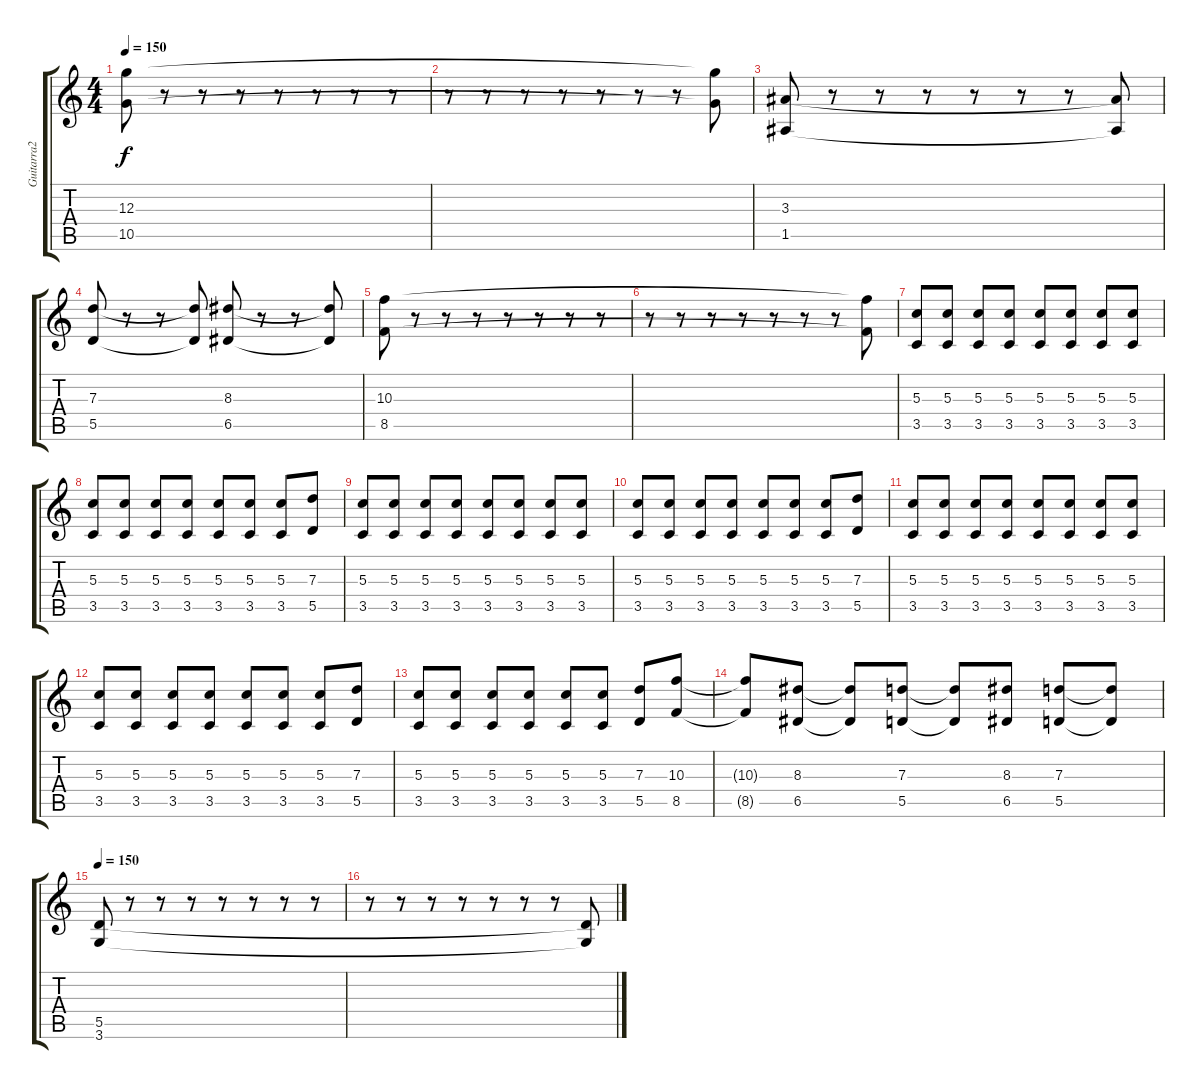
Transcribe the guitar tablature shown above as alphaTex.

\track ("Guitarra2" "Guitarra2") {instrument distortionguitar}
\staff {score tabs}
\tuning (E4 B3 G3 D3 A2 E2) {hide}
\ts (4 4)
\tempo 150
\clef g2
\ks c
(12.3 10.5).8{dy f} r.8 r.8 r.8 r.8 r.8 r.8 r.8 |
r.8 r.8 r.8 r.8 r.8 r.8 r.8 (12.3{t} 10.5{t}).8 |
(3.3 1.5).8 r.8 r.8 r.8 r.8 r.8 r.8 (3.3{t} 1.5{t}).8 |
(7.3 5.5).8 r.8 r.8 (7.3{t} 5.5{t}).8 (8.3 6.5).8 r.8 r.8 (8.3{t} 6.5{t}).8 |
(10.3 8.5).8 r.8 r.8 r.8 r.8 r.8 r.8 r.8 |
r.8 r.8 r.8 r.8 r.8 r.8 r.8 (10.3{t} 8.5{t}).8 |
(5.3 3.5).8 (5.3 3.5).8 (5.3 3.5).8 (5.3 3.5).8 (5.3 3.5).8 (5.3 3.5).8 (5.3 3.5).8 (5.3 3.5).8 |
(5.3 3.5).8 (5.3 3.5).8 (5.3 3.5).8 (5.3 3.5).8 (5.3 3.5).8 (5.3 3.5).8 (5.3 3.5).8 (7.3 5.5).8 |
(5.3 3.5).8 (5.3 3.5).8 (5.3 3.5).8 (5.3 3.5).8 (5.3 3.5).8 (5.3 3.5).8 (5.3 3.5).8 (5.3 3.5).8 |
(5.3 3.5).8 (5.3 3.5).8 (5.3 3.5).8 (5.3 3.5).8 (5.3 3.5).8 (5.3 3.5).8 (5.3 3.5).8 (7.3 5.5).8 |
(5.3 3.5).8 (5.3 3.5).8 (5.3 3.5).8 (5.3 3.5).8 (5.3 3.5).8 (5.3 3.5).8 (5.3 3.5).8 (5.3 3.5).8 |
(5.3 3.5).8 (5.3 3.5).8 (5.3 3.5).8 (5.3 3.5).8 (5.3 3.5).8 (5.3 3.5).8 (5.3 3.5).8 (7.3 5.5).8 |
(5.3 3.5).8 (5.3 3.5).8 (5.3 3.5).8 (5.3 3.5).8 (5.3 3.5).8 (5.3 3.5).8 (7.3 5.5).8 (10.3 8.5).8 |
(10.3{t} 8.5{t}).8 (8.3 6.5).8 (8.3{t} 6.5{t}).8 (7.3 5.5).8 (7.3{t} 5.5{t}).8 (8.3 6.5).8 (7.3 5.5).8 (7.3{t} 5.5{t}).8 |
\tempo 150
(5.5 3.6).8 r.8 r.8 r.8 r.8 r.8 r.8 r.8 |
r.8 r.8 r.8 r.8 r.8 r.8 r.8 (5.5{t} 3.6{t}).8
